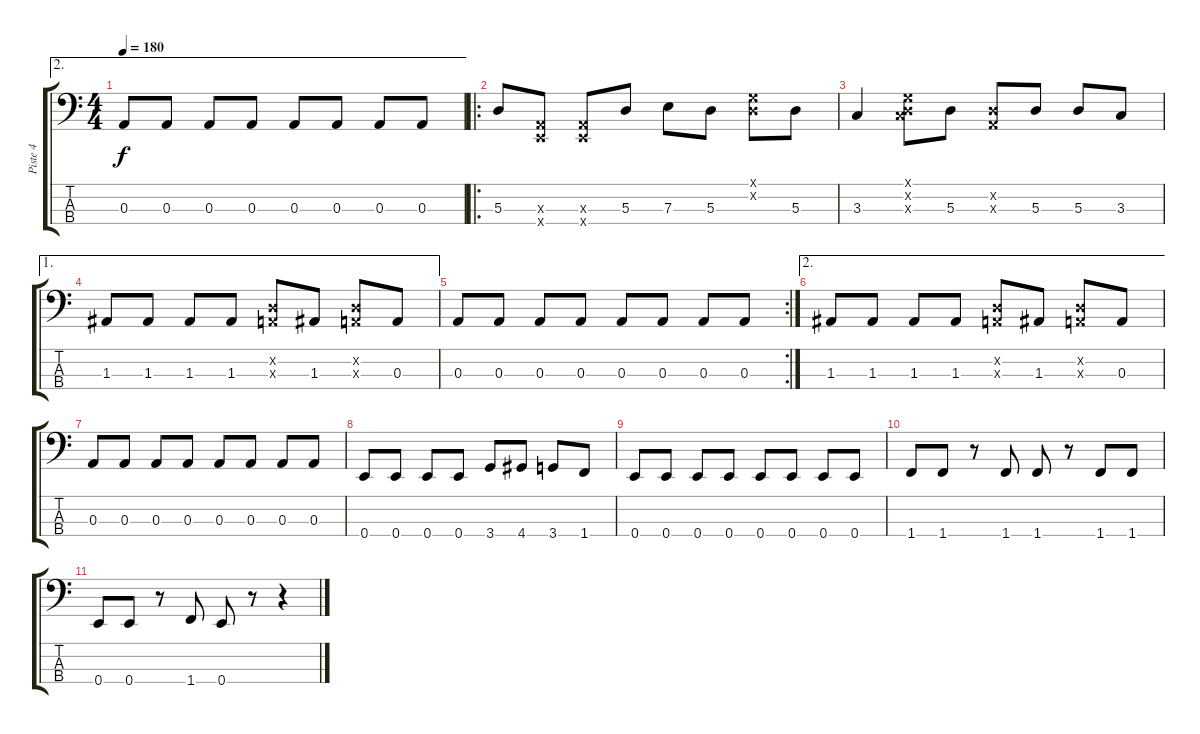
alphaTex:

\track ("Piste 4" "Piste 4") {instrument slapbass1}
\staff {score tabs}
\tuning (G2 D2 A1 E1) {hide}
\ae 2
\ts (4 4)
\tempo 180
\clef f4
\ks c
0.3.8{dy f} 0.3.8 0.3.8 0.3.8 0.3.8 0.3.8 0.3.8 0.3.8 |
\ro
5.3.8 (0.3{x} 0.4{x}).8 (0.3{x} 0.4{x}).8 5.3.8 7.3.8 5.3.8 (0.1{x} 0.2{x}).8 5.3.8 |
3.3.4 (0.1{x} 0.2{x} 3.3{x}).8 5.3.8 (0.2{x} 0.3{x}).8 5.3.8 5.3.8 3.3.8 |
\ae 1
1.3.8 1.3.8 1.3.8 1.3.8 (0.2{x} 0.3{x}).8 1.3.8 (0.2{x} 0.3{x}).8 0.3.8 |
\rc 2
0.3.8 0.3.8 0.3.8 0.3.8 0.3.8 0.3.8 0.3.8 0.3.8 |
\ae 2
1.3.8 1.3.8 1.3.8 1.3.8 (0.2{x} 0.3{x}).8 1.3.8 (0.2{x} 0.3{x}).8 0.3.8 |
0.3.8 0.3.8 0.3.8 0.3.8 0.3.8 0.3.8 0.3.8 0.3.8 |
0.4.8 0.4.8 0.4.8 0.4.8 3.4.8 4.4.8 3.4.8 1.4.8 |
0.4.8 0.4.8 0.4.8 0.4.8 0.4.8 0.4.8 0.4.8 0.4.8 |
1.4.8 1.4.8 r.8 1.4.8 1.4.8 r.8 1.4.8 1.4.8 |
0.4.8 0.4.8 r.8 1.4.8 0.4.8 r.8 r.4
